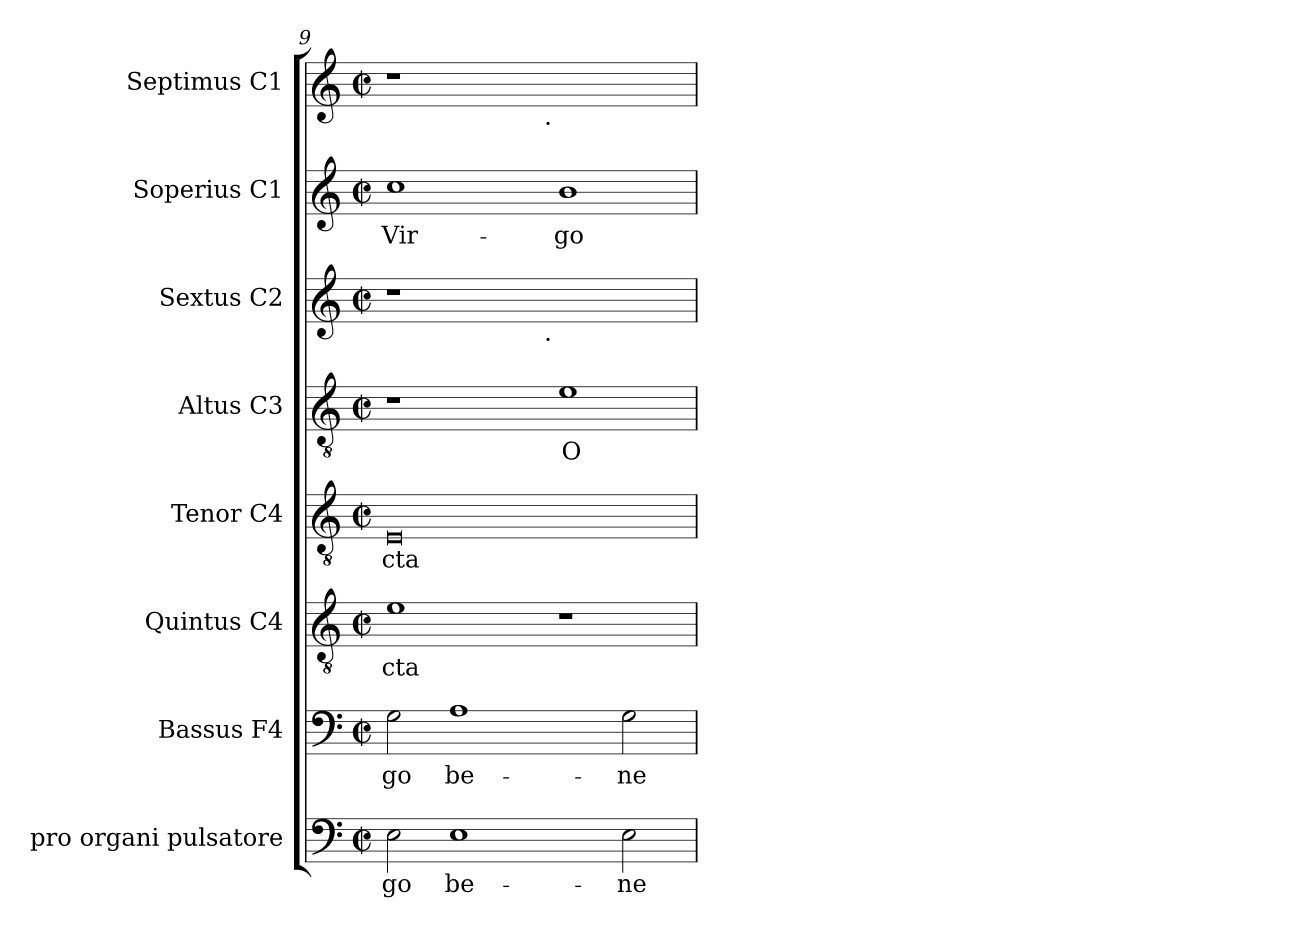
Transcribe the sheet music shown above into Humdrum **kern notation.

**kern	**text	**kern	**text	**kern	**text	**kern	**text	**kern	**text	**kern	**kern	**text	**kern
*part8	*part8	*part7	*part7	*part6	*part6	*part5	*part5	*part4	*part4	*part3	*part2	*part2	*part1
*staff8	*staff8	*staff7	*staff7	*staff6	*staff6	*staff5	*staff5	*staff4	*staff4	*staff3	*staff2	*staff2	*staff1
*I"pro organi  pulsatore	*	*I"Bassus  F4	*	*I"Quintus  C4	*	*I"Tenor  C4	*	*I"Altus  C3	*	*I"Sextus  C2	*I"Soperius  C1	*	*I"Septimus  C1
*clefF4	*	*clefF4	*	*clefGv2	*	*clefGv2	*	*clefGv2	*	*clefG2	*clefG2	*	*clefG2
*k[]	*	*k[]	*	*k[]	*	*k[]	*	*k[]	*	*k[]	*k[]	*	*k[]
*C:	*	*C:	*	*C:	*	*C:	*	*C:	*	*C:	*C:	*	*C:
*M2/2	*	*M2/2	*	*M2/2	*	*M2/2	*	*M2/2	*	*M2/2	*M2/2	*	*M2/2
*met(c|)	*	*met(c|)	*	*met(c|)	*	*met(c|)	*	*met(c|)	*	*met(c|)	*met(c|)	*	*met(c|)
=9	=9	=9	=9	=9	=9	=9	=9	=9	=9	=9	=9	=9	=9
!	!LO:LY:a:cj	!	!LO:LY:b:cj	!	!LO:LY:b:cj	!	!LO:LY:b:rj	!	!	!	!	!LO:LY:b:cj	!
*	*	*	*	*	*	*	*	*	*	*^	*	*	*^
2E\	-go	2G\	-go	1e	-cta	0E	-cta	1r	.	1r	2ryy	1cc	Vir-	1r	2ryy
!	!LO:LY:a:cj	!	!LO:LY:b:cj	!	!	!	!	!	!	!	!	!	!	!	!
1E	be-	1A	be-	.	.	.	.	.	.	.	4ryy	.	.	.	4ryy
.	.	.	.	.	.	.	.	.	.	.	8ryy	.	.	.	8ryy
.	.	.	.	.	.	.	.	.	.	.	16ryy	.	.	.	16ryy
.	.	.	.	.	.	.	.	.	.	.	64ryy	.	.	.	64ryy
!	!	!	!	!	!	!	!	!	!	!	!	!	!	!	!LO:TX:b:t=.
!	!	!	!	!	!	!	!	!	!	!	!LO:TX:b:t=.	!	!	!	!
.	.	.	.	.	.	.	.	.	.	.	1ryy	.	.	.	1ryy
!	!	!	!	!	!	!	!	!	!LO:LY:b:rj	!	!	!	!LO:LY:b:cj	!	!
.	.	.	.	1r	.	.	.	1e	O	1ryy	.	1b	-go	1ryy	.
!	!LO:LY:a:cj	!	!LO:LY:b:cj	!	!	!	!	!	!	!	!	!	!	!	!
2E\	-ne-	2G\	-ne-	.	.	.	.	.	.	.	.	.	.	.	.
.	.	.	.	.	.	.	.	.	.	.	32.ryy	.	.	.	32.ryy
*	*	*	*	*	*	*	*	*	*	*v	*v	*	*	*v	*v
=	=	=	=	=	=	=	=	=	=	=	=	=	=
*-	*-	*-	*-	*-	*-	*-	*-	*-	*-	*-	*-	*-	*-
